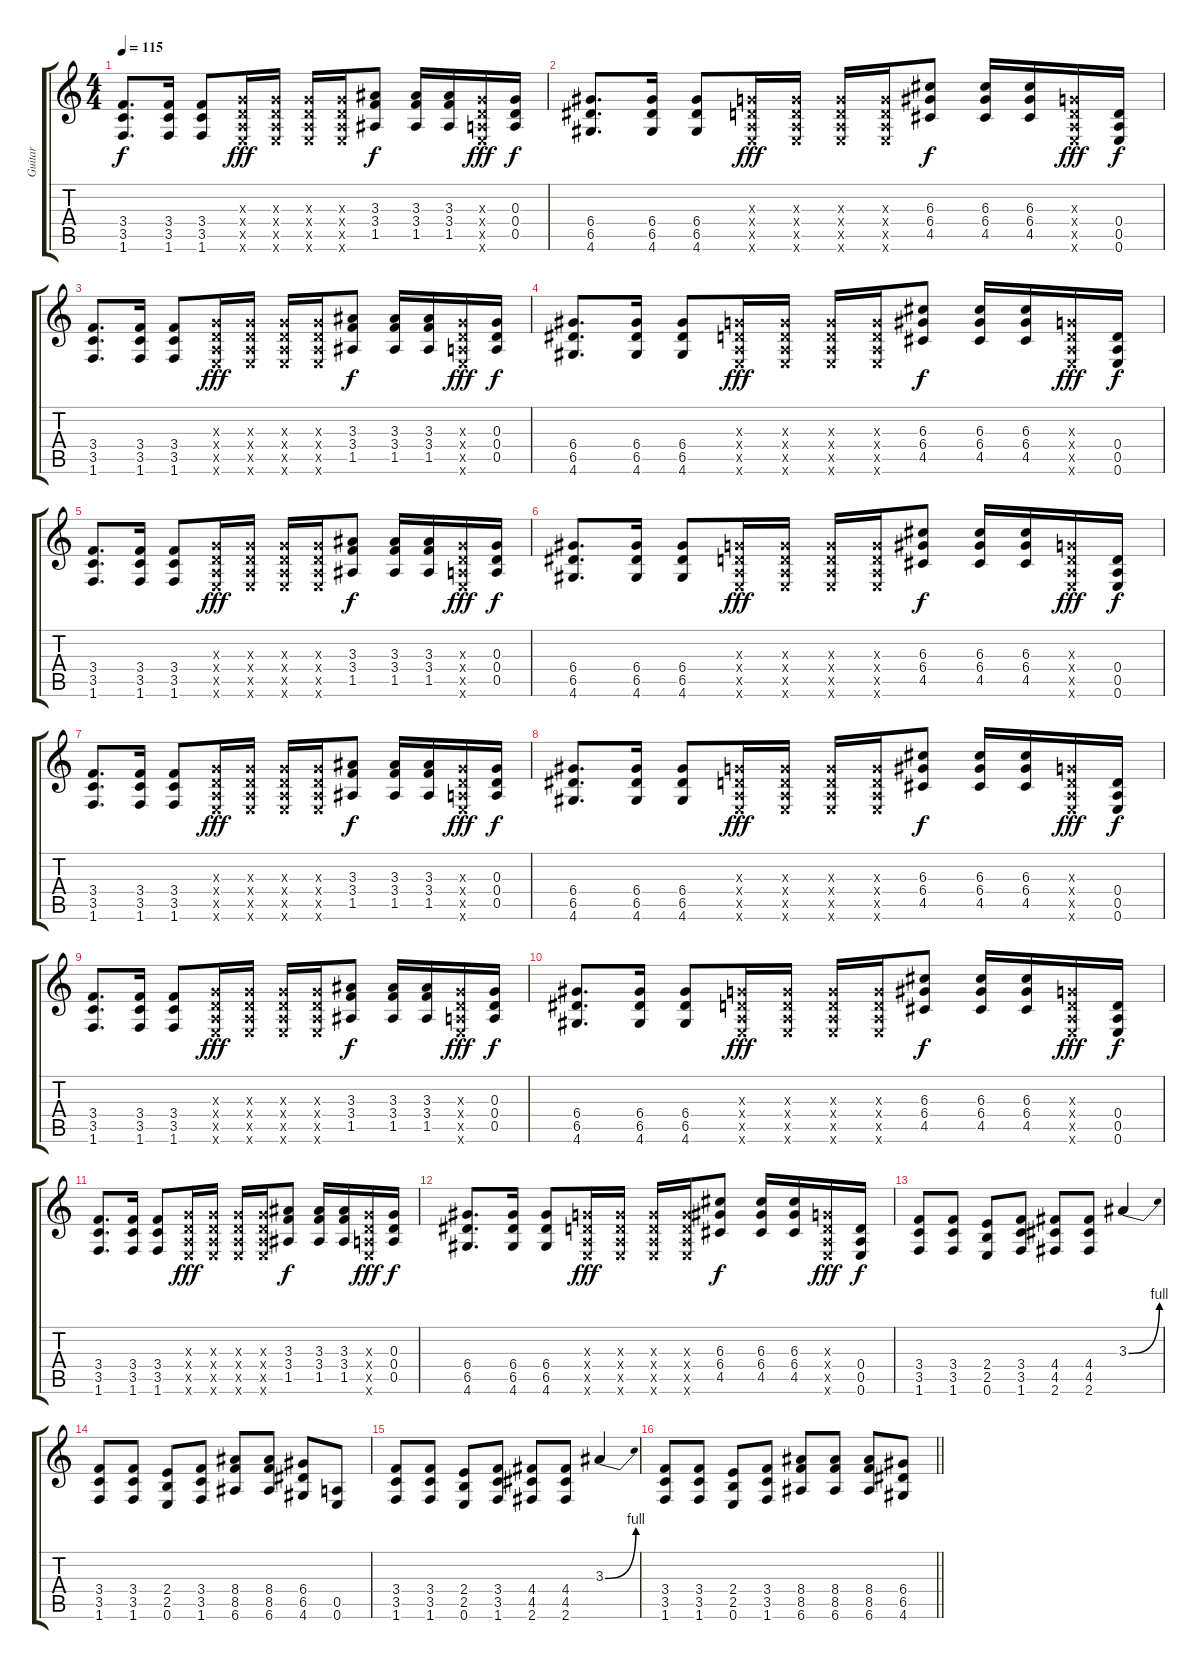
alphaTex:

\track ("Guitar " "Guitar ") {instrument distortionguitar}
\staff {score tabs}
\tuning (E4 B3 G3 D3 A2 E2) {hide}
\ts (4 4)
\tempo 115
\clef g2
\ks c
(3.4 3.5 1.6).8{d dy f} (3.4 3.5 1.6).16 (3.4 3.5 1.6).8 (0.3{x} 0.4{x} 0.5{x} 0.6{x}).16{dy fff} (0.3{x} 0.4{x} 0.5{x} 0.6{x}).16 (0.3{x} 0.4{x} 0.5{x} 0.6{x}).16 (0.3{x} 0.4{x} 0.5{x} 0.6{x}).16 (3.3 3.4 1.5).8{dy f} (3.3 3.4 1.5).16 (3.3 3.4 1.5).16 (0.3{x} 0.4{x} 0.5{x} 0.6{x}).16{dy fff} (0.3 0.4 0.5).16{dy f} |
(6.4 6.5 4.6).8{d} (6.4 6.5 4.6).16 (6.4 6.5 4.6).8 (0.3{x} 0.4{x} 0.5{x} 0.6{x}).16{dy fff} (0.3{x} 0.4{x} 0.5{x} 0.6{x}).16 (0.3{x} 0.4{x} 0.5{x} 0.6{x}).16 (0.3{x} 0.4{x} 0.5{x} 0.6{x}).16 (6.3 6.4 4.5).8{dy f} (6.3 6.4 4.5).16 (6.3 6.4 4.5).16 (0.3{x} 0.4{x} 0.5{x} 0.6{x}).16{dy fff} (0.4 0.5 0.6).16{dy f} |
(3.4 3.5 1.6).8{d} (3.4 3.5 1.6).16 (3.4 3.5 1.6).8 (0.3{x} 0.4{x} 0.5{x} 0.6{x}).16{dy fff} (0.3{x} 0.4{x} 0.5{x} 0.6{x}).16 (0.3{x} 0.4{x} 0.5{x} 0.6{x}).16 (0.3{x} 0.4{x} 0.5{x} 0.6{x}).16 (3.3 3.4 1.5).8{dy f} (3.3 3.4 1.5).16 (3.3 3.4 1.5).16 (0.3{x} 0.4{x} 0.5{x} 0.6{x}).16{dy fff} (0.3 0.4 0.5).16{dy f} |
(6.4 6.5 4.6).8{d} (6.4 6.5 4.6).16 (6.4 6.5 4.6).8 (0.3{x} 0.4{x} 0.5{x} 0.6{x}).16{dy fff} (0.3{x} 0.4{x} 0.5{x} 0.6{x}).16 (0.3{x} 0.4{x} 0.5{x} 0.6{x}).16 (0.3{x} 0.4{x} 0.5{x} 0.6{x}).16 (6.3 6.4 4.5).8{dy f} (6.3 6.4 4.5).16 (6.3 6.4 4.5).16 (0.3{x} 0.4{x} 0.5{x} 0.6{x}).16{dy fff} (0.4 0.5 0.6).16{dy f} |
(3.4 3.5 1.6).8{d} (3.4 3.5 1.6).16 (3.4 3.5 1.6).8 (0.3{x} 0.4{x} 0.5{x} 0.6{x}).16{dy fff} (0.3{x} 0.4{x} 0.5{x} 0.6{x}).16 (0.3{x} 0.4{x} 0.5{x} 0.6{x}).16 (0.3{x} 0.4{x} 0.5{x} 0.6{x}).16 (3.3 3.4 1.5).8{dy f} (3.3 3.4 1.5).16 (3.3 3.4 1.5).16 (0.3{x} 0.4{x} 0.5{x} 0.6{x}).16{dy fff} (0.3 0.4 0.5).16{dy f} |
(6.4 6.5 4.6).8{d} (6.4 6.5 4.6).16 (6.4 6.5 4.6).8 (0.3{x} 0.4{x} 0.5{x} 0.6{x}).16{dy fff} (0.3{x} 0.4{x} 0.5{x} 0.6{x}).16 (0.3{x} 0.4{x} 0.5{x} 0.6{x}).16 (0.3{x} 0.4{x} 0.5{x} 0.6{x}).16 (6.3 6.4 4.5).8{dy f} (6.3 6.4 4.5).16 (6.3 6.4 4.5).16 (0.3{x} 0.4{x} 0.5{x} 0.6{x}).16{dy fff} (0.4 0.5 0.6).16{dy f} |
(3.4 3.5 1.6).8{d} (3.4 3.5 1.6).16 (3.4 3.5 1.6).8 (0.3{x} 0.4{x} 0.5{x} 0.6{x}).16{dy fff} (0.3{x} 0.4{x} 0.5{x} 0.6{x}).16 (0.3{x} 0.4{x} 0.5{x} 0.6{x}).16 (0.3{x} 0.4{x} 0.5{x} 0.6{x}).16 (3.3 3.4 1.5).8{dy f} (3.3 3.4 1.5).16 (3.3 3.4 1.5).16 (0.3{x} 0.4{x} 0.5{x} 0.6{x}).16{dy fff} (0.3 0.4 0.5).16{dy f} |
(6.4 6.5 4.6).8{d} (6.4 6.5 4.6).16 (6.4 6.5 4.6).8 (0.3{x} 0.4{x} 0.5{x} 0.6{x}).16{dy fff} (0.3{x} 0.4{x} 0.5{x} 0.6{x}).16 (0.3{x} 0.4{x} 0.5{x} 0.6{x}).16 (0.3{x} 0.4{x} 0.5{x} 0.6{x}).16 (6.3 6.4 4.5).8{dy f} (6.3 6.4 4.5).16 (6.3 6.4 4.5).16 (0.3{x} 0.4{x} 0.5{x} 0.6{x}).16{dy fff} (0.4 0.5 0.6).16{dy f} |
(3.4 3.5 1.6).8{d} (3.4 3.5 1.6).16 (3.4 3.5 1.6).8 (0.3{x} 0.4{x} 0.5{x} 0.6{x}).16{dy fff} (0.3{x} 0.4{x} 0.5{x} 0.6{x}).16 (0.3{x} 0.4{x} 0.5{x} 0.6{x}).16 (0.3{x} 0.4{x} 0.5{x} 0.6{x}).16 (3.3 3.4 1.5).8{dy f} (3.3 3.4 1.5).16 (3.3 3.4 1.5).16 (0.3{x} 0.4{x} 0.5{x} 0.6{x}).16{dy fff} (0.3 0.4 0.5).16{dy f} |
(6.4 6.5 4.6).8{d} (6.4 6.5 4.6).16 (6.4 6.5 4.6).8 (0.3{x} 0.4{x} 0.5{x} 0.6{x}).16{dy fff} (0.3{x} 0.4{x} 0.5{x} 0.6{x}).16 (0.3{x} 0.4{x} 0.5{x} 0.6{x}).16 (0.3{x} 0.4{x} 0.5{x} 0.6{x}).16 (6.3 6.4 4.5).8{dy f} (6.3 6.4 4.5).16 (6.3 6.4 4.5).16 (0.3{x} 0.4{x} 0.5{x} 0.6{x}).16{dy fff} (0.4 0.5 0.6).16{dy f} |
(3.4 3.5 1.6).8{d} (3.4 3.5 1.6).16 (3.4 3.5 1.6).8 (0.3{x} 0.4{x} 0.5{x} 0.6{x}).16{dy fff} (0.3{x} 0.4{x} 0.5{x} 0.6{x}).16 (0.3{x} 0.4{x} 0.5{x} 0.6{x}).16 (0.3{x} 0.4{x} 0.5{x} 0.6{x}).16 (3.3 3.4 1.5).8{dy f} (3.3 3.4 1.5).16 (3.3 3.4 1.5).16 (0.3{x} 0.4{x} 0.5{x} 0.6{x}).16{dy fff} (0.3 0.4 0.5).16{dy f} |
(6.4 6.5 4.6).8{d} (6.4 6.5 4.6).16 (6.4 6.5 4.6).8 (0.3{x} 0.4{x} 0.5{x} 0.6{x}).16{dy fff} (0.3{x} 0.4{x} 0.5{x} 0.6{x}).16 (0.3{x} 0.4{x} 0.5{x} 0.6{x}).16 (0.3{x} 0.4{x} 0.5{x} 0.6{x}).16 (6.3 6.4 4.5).8{dy f} (6.3 6.4 4.5).16 (6.3 6.4 4.5).16 (0.3{x} 0.4{x} 0.5{x} 0.6{x}).16{dy fff} (0.4 0.5 0.6).16{dy f} |
(3.4 3.5 1.6).8 (3.4 3.5 1.6).8 (2.4 2.5 0.6).8 (3.4 3.5 1.6).8 (4.4 4.5 2.6).8 (4.4 4.5 2.6).8 3.3{be (bend 0 0 60 4)}.4 |
(3.4 3.5 1.6).8 (3.4 3.5 1.6).8 (2.4 2.5 0.6).8 (3.4 3.5 1.6).8 (8.4 8.5 6.6).8 (8.4 8.5 6.6).8 (6.4 6.5 4.6).8 (0.5 0.6).8 |
(3.4 3.5 1.6).8 (3.4 3.5 1.6).8 (2.4 2.5 0.6).8 (3.4 3.5 1.6).8 (4.4 4.5 2.6).8 (4.4 4.5 2.6).8 3.3{be (bend 0 0 60 4)}.4 |
\barLineRight lightlight
(3.4 3.5 1.6).8 (3.4 3.5 1.6).8 (2.4 2.5 0.6).8 (3.4 3.5 1.6).8 (8.4 8.5 6.6).8 (8.4 8.5 6.6).8 (8.4 8.5 6.6).8 (6.4 6.5 4.6).8
